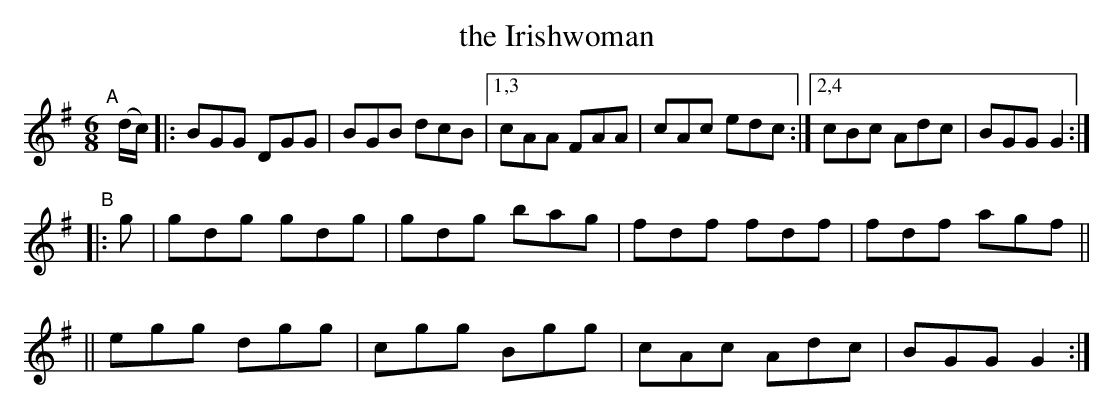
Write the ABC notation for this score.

X:1
T: the Irishwoman
M: 6/8
L: 1/8
K: G
"^A"[|] (d/c/) \
|: BGG DGG | BGB dcB |[1,3 cAA FAA | cAc edc :|[2,4 cBc Adc | BGG G2 :|
"^B"|: g \
|  gdg gdg | gdg bag | fdf fdf | fdf agf ||
|| egg dgg | cgg Bgg | cAc Adc | BGG G2 :|
